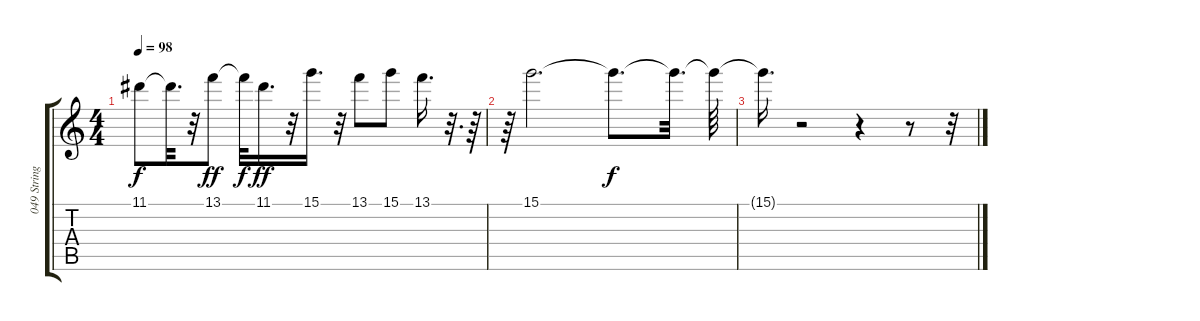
\track ("049 String Lines                        " "049 String") {instrument acousticguitarsteel}
\staff {score tabs}
\tuning (E4 B3 G3 D3 A2 E2) {hide}
\ts (4 4)
\tempo 98
\clef g2
\ks c
11.1{t}.8{dy f} 11.1{t}.32{d} r.32 13.1.8{dy ff} 13.1{t}.32{dy f} 11.1.16{d dy ff} r.32 15.1.16{d} r.32 13.1.8 15.1.8 13.1.16{d} r.32{d} r.64 |
r.64 15.1.2{d} 15.1{t}.8{d dy f} 15.1{t}.32{d} 15.1{t}.64 |
15.1{t}.16{d} r.2 r.4 r.8 r.32
